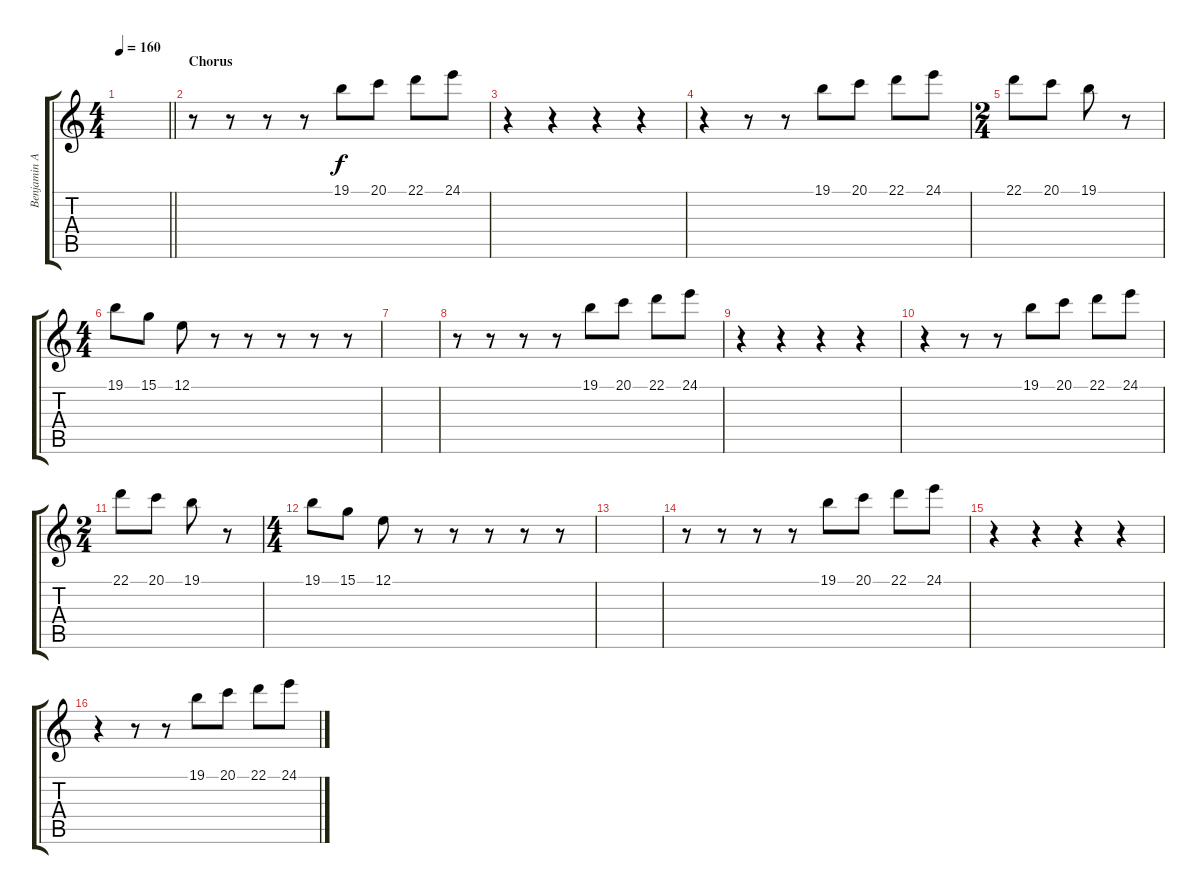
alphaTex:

\track ("Benjamin Andre (Kalimba)" "Benjamin A") {instrument kalimba}
\staff {score tabs}
\tuning (E4 B3 G3 D3 A2 E2) {hide}
\ts (4 4)
\tempo 160
\clef g2
\barLineRight lightlight
\ks c
|
\section ("" "Chorus")
r.8 r.8 r.8 r.8 19.1.8 20.1.8 22.1.8 24.1.8 |
r.4 r.4 r.4 r.4 |
r.4 r.8 r.8 19.1.8 20.1.8 22.1.8 24.1.8 |
\ts (2 4)
22.1.8 20.1.8 19.1.8 r.8 |
\ts (4 4)
19.1.8 15.1.8 12.1.8 r.8 r.8 r.8 r.8 r.8 |
|
r.8 r.8 r.8 r.8 19.1.8 20.1.8 22.1.8 24.1.8 |
r.4 r.4 r.4 r.4 |
r.4 r.8 r.8 19.1.8 20.1.8 22.1.8 24.1.8 |
\ts (2 4)
22.1.8 20.1.8 19.1.8 r.8 |
\ts (4 4)
19.1.8 15.1.8 12.1.8 r.8 r.8 r.8 r.8 r.8 |
|
r.8 r.8 r.8 r.8 19.1.8 20.1.8 22.1.8 24.1.8 |
r.4 r.4 r.4 r.4 |
r.4 r.8 r.8 19.1.8 20.1.8 22.1.8 24.1.8
